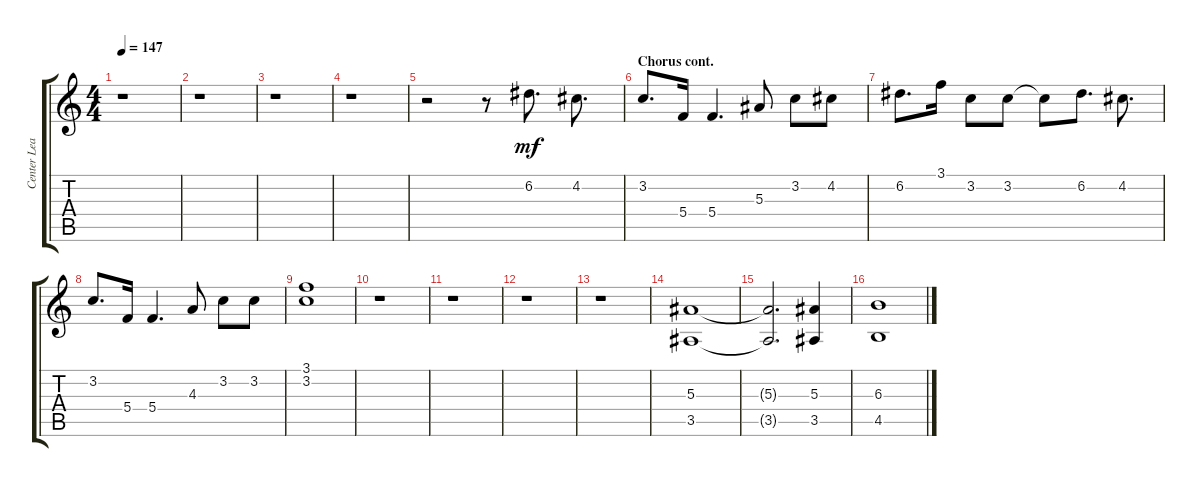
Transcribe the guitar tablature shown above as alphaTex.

\track ("Center Lead 2" "Center Lea") {instrument overdrivenguitar}
\staff {score tabs}
\tuning (D4 A3 F3 C3 G2 C2) {hide}
\ts (4 4)
\tempo 147
\clef g2
\ks aminor
r.1{dy mf} |
r.1 |
r.1 |
r.1 |
r.2 r.8 6.2.8{d} 4.2.8{d} |
\section ("" "Chorus cont.")
3.2.8{d} 5.4.16 5.4.4{d} 5.3.8 3.2.8 4.2.8 |
6.2.8{d} 3.1.16 3.2.8 3.2.8 3.2{t}.8 6.2.8{d} 4.2.8{d} |
3.2.8{d} 5.4.16 5.4.4{d} 4.3.8 3.2.8 3.2.8 |
(3.1 3.2).1 |
r.1 |
r.1 |
r.1 |
r.1 |
(5.3 3.5).1 |
(5.3{t} 3.5{t}).2{d} (5.3 3.5).4 |
(6.3 4.5).1
